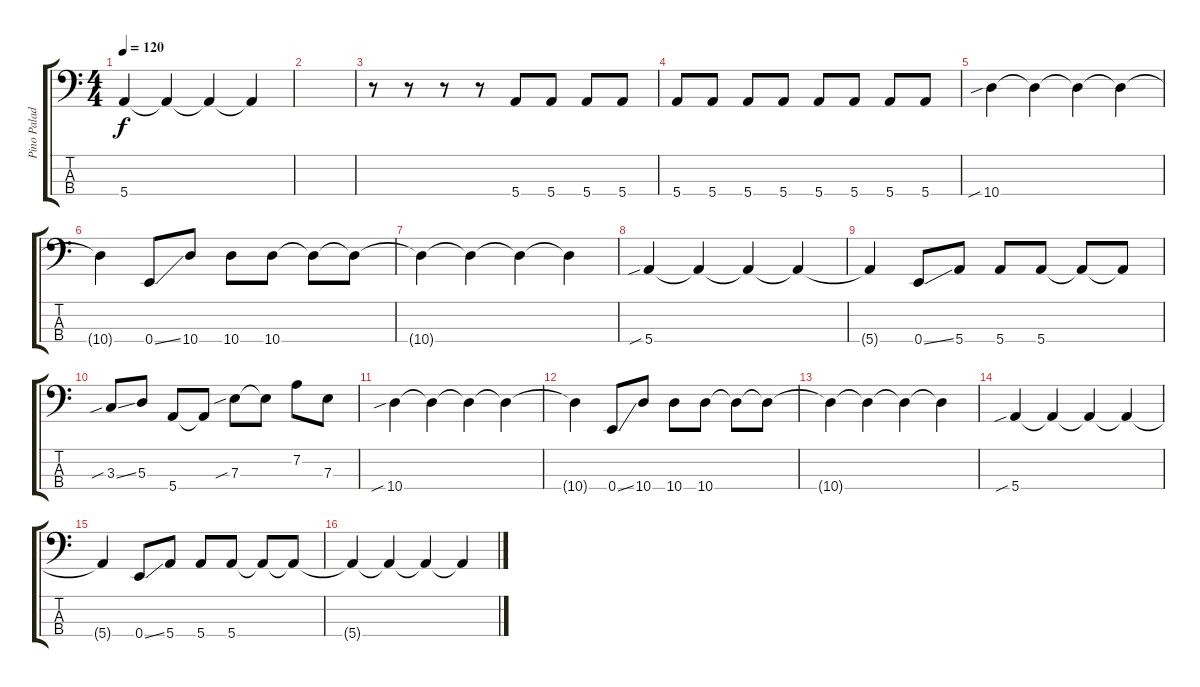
\track ("Pino Paladino" "Pino Palad") {instrument electricbassfinger}
\staff {score tabs}
\tuning (G2 D2 A1 E1) {hide}
\ts (4 4)
\tempo 120
\clef f4
\ks c
5.4{t}.4{dy f} 5.4{t}.4 5.4{t}.4 5.4{t}.4 |
|
r.8 r.8 r.8 r.8 5.4.8 5.4.8 5.4.8 5.4.8 |
5.4.8 5.4.8 5.4.8 5.4.8 5.4.8 5.4.8 5.4.8 5.4.8 |
10.4{sib}.4 10.4{t}.4 10.4{t}.4 10.4{t}.4 |
10.4{t}.4 0.4{ss}.8 10.4.8 10.4.8 10.4.8 10.4{t}.8 10.4{t}.8 |
10.4{t}.4 10.4{t}.4 10.4{t}.4 10.4{t}.4 |
5.4{sib}.4 5.4{t}.4 5.4{t}.4 5.4{t}.4 |
5.4{t}.4 0.4{ss}.8 5.4.8 5.4.8 5.4.8 5.4{t}.8 5.4{t}.8 |
3.3{sib ss}.8 5.3.8 5.4.8 5.4{t}.8 7.3{sib}.8 7.3{t}.8 7.2.8 7.3.8 |
10.4{sib}.4 10.4{t}.4 10.4{t}.4 10.4{t}.4 |
10.4{t}.4 0.4{ss}.8 10.4.8 10.4.8 10.4.8 10.4{t}.8 10.4{t}.8 |
10.4{t}.4 10.4{t}.4 10.4{t}.4 10.4{t}.4 |
5.4{sib}.4 5.4{t}.4 5.4{t}.4 5.4{t}.4 |
5.4{t}.4 0.4{ss}.8 5.4.8 5.4.8 5.4.8 5.4{t}.8 5.4{t}.8 |
5.4{t}.4 5.4{t}.4 5.4{t}.4 5.4{t}.4
